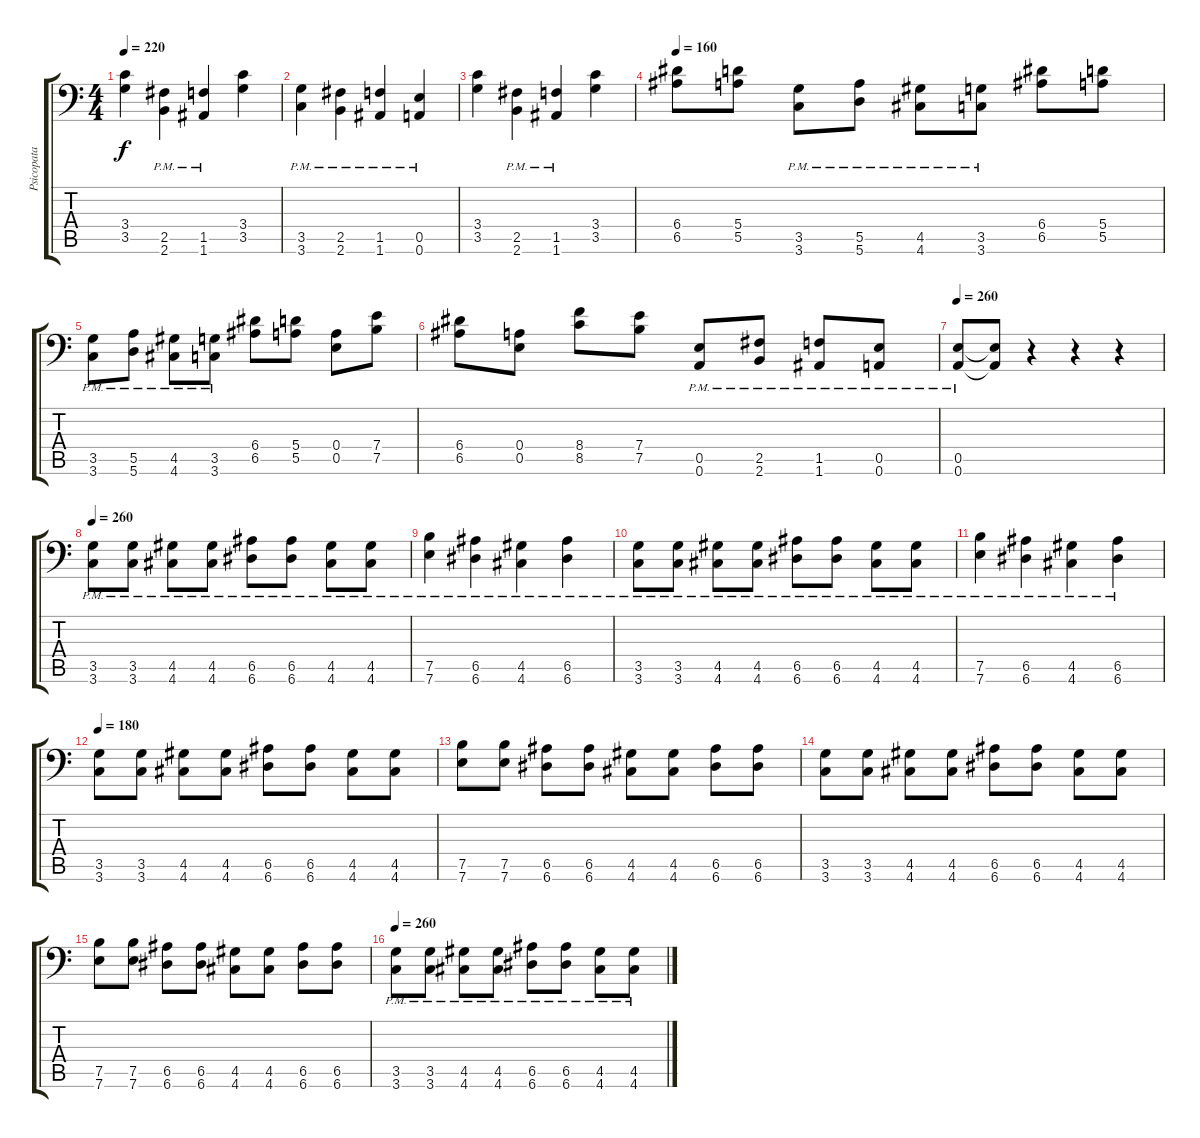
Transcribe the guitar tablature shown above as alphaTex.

\track ("Psicopata Slam" "Psicopata ") {instrument distortionguitar}
\staff {score tabs}
\tuning (B3 Gb3 D3 A2 E2 A1) {hide}
\ts (4 4)
\tempo 220
\clef f4
\ks c
(3.4 3.5).4{dy f} (2.5{pm} 2.6{pm}).4 (1.5{pm} 1.6{pm}).4 (3.4 3.5).4 |
(3.5{pm} 3.6{pm}).4 (2.5{pm} 2.6{pm}).4 (1.5{pm} 1.6{pm}).4 (0.5{pm} 0.6{pm}).4 |
(3.4 3.5).4 (2.5{pm} 2.6{pm}).4 (1.5{pm} 1.6{pm}).4 (3.4 3.5).4 |
\tempo 160
(6.4 6.5).8 (5.4 5.5).8 (3.5{pm} 3.6{pm}).8 (5.5{pm} 5.6{pm}).8 (4.5{pm} 4.6{pm}).8 (3.5{pm} 3.6{pm}).8 (6.4 6.5).8 (5.4 5.5).8 |
(3.5{pm} 3.6{pm}).8 (5.5{pm} 5.6{pm}).8 (4.5{pm} 4.6{pm}).8 (3.5{pm} 3.6{pm}).8 (6.4 6.5).8 (5.4 5.5).8 (0.4 0.5).8 (7.4 7.5).8 |
(6.4 6.5).8 (0.4 0.5).8 (8.4 8.5).8 (7.4 7.5).8 (0.5{pm} 0.6{pm}).8 (2.5{pm} 2.6{pm}).8 (1.5{pm} 1.6{pm}).8 (0.5{pm} 0.6{pm}).8 |
\tempo 260
(0.5{pm} 0.6{pm}).8 (0.5{t} 0.6{t}).8 r.4 r.4 r.4 |
\tempo 260
(3.5{pm} 3.6{pm}).8 (3.5{pm} 3.6{pm}).8 (4.5{pm} 4.6{pm}).8 (4.5{pm} 4.6{pm}).8 (6.5{pm} 6.6{pm}).8 (6.5{pm} 6.6{pm}).8 (4.5{pm} 4.6{pm}).8 (4.5{pm} 4.6{pm}).8 |
(7.5{pm} 7.6{pm}).4 (6.5{pm} 6.6{pm}).4 (4.5{pm} 4.6{pm}).4 (6.5{pm} 6.6{pm}).4 |
(3.5{pm} 3.6{pm}).8 (3.5{pm} 3.6{pm}).8 (4.5{pm} 4.6{pm}).8 (4.5{pm} 4.6{pm}).8 (6.5{pm} 6.6{pm}).8 (6.5{pm} 6.6{pm}).8 (4.5{pm} 4.6{pm}).8 (4.5{pm} 4.6{pm}).8 |
(7.5{pm} 7.6{pm}).4 (6.5{pm} 6.6{pm}).4 (4.5{pm} 4.6{pm}).4 (6.5{pm} 6.6{pm}).4 |
\tempo 180
(3.5 3.6).8 (3.5 3.6).8 (4.5 4.6).8 (4.5 4.6).8 (6.5 6.6).8 (6.5 6.6).8 (4.5 4.6).8 (4.5 4.6).8 |
(7.5 7.6).8 (7.5 7.6).8 (6.5 6.6).8 (6.5 6.6).8 (4.5 4.6).8 (4.5 4.6).8 (6.5 6.6).8 (6.5 6.6).8 |
(3.5 3.6).8 (3.5 3.6).8 (4.5 4.6).8 (4.5 4.6).8 (6.5 6.6).8 (6.5 6.6).8 (4.5 4.6).8 (4.5 4.6).8 |
(7.5 7.6).8 (7.5 7.6).8 (6.5 6.6).8 (6.5 6.6).8 (4.5 4.6).8 (4.5 4.6).8 (6.5 6.6).8 (6.5 6.6).8 |
\tempo 260
(3.5{pm} 3.6{pm}).8 (3.5{pm} 3.6{pm}).8 (4.5{pm} 4.6{pm}).8 (4.5{pm} 4.6{pm}).8 (6.5{pm} 6.6{pm}).8 (6.5{pm} 6.6{pm}).8 (4.5{pm} 4.6{pm}).8 (4.5{pm} 4.6{pm}).8
